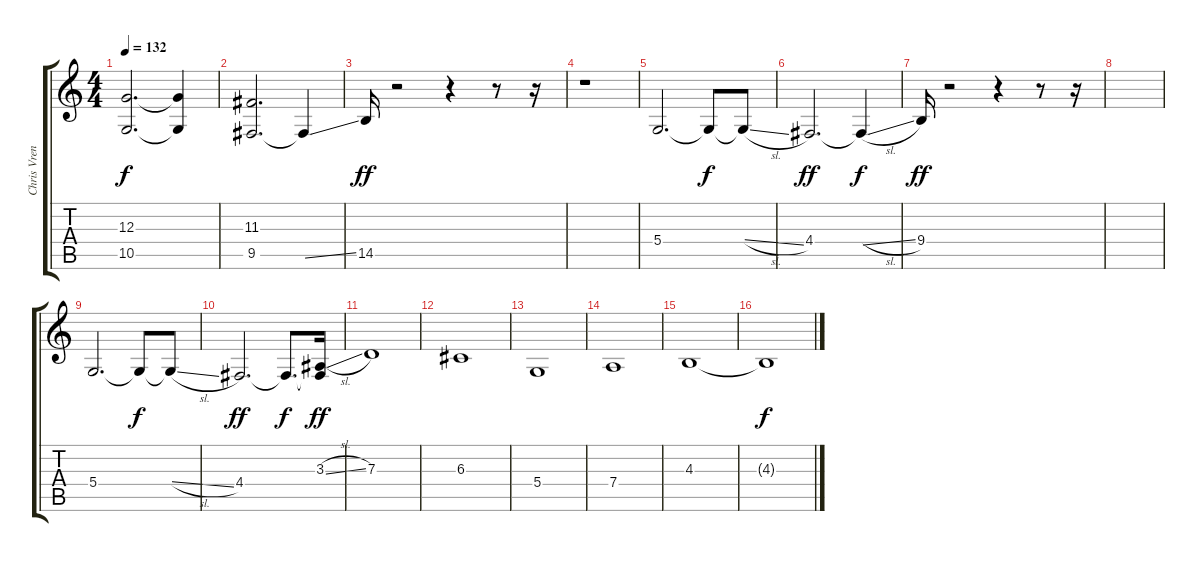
\track ("Chris Vrenna" "Chris Vren") {instrument drawbarorgan}
\staff {score tabs}
\tuning (E4 B3 G3 D3 A2 E2) {hide}
\ts (4 4)
\tempo 132
\clef g2
\ks c
(12.3 10.5).2{d dy f} (12.3{t} 10.5{t}).4 |
(11.3 9.5).2{d} 9.5{ss t}.4 |
14.5.16{dy ff} r.2 r.4 r.8 r.16 |
r.1 |
5.4.2{d} 5.4{t}.8{dy f} 5.4{sl t}.8 |
4.4.2{d dy ff} 4.4{sl t}.4{dy f} |
9.4.16{dy ff} r.2 r.4 r.8 r.16 |
|
5.4.2{d} 5.4{t}.8{dy f} 5.4{sl t}.8 |
4.4.2{d dy ff} 4.4{t}.8{d dy f} (3.3{sl} 4.4{t}).16{dy ff} |
7.3.1 |
6.3.1 |
5.4.1 |
7.4.1 |
4.3.1{volume 0} |
4.3{t}.1{dy f}
